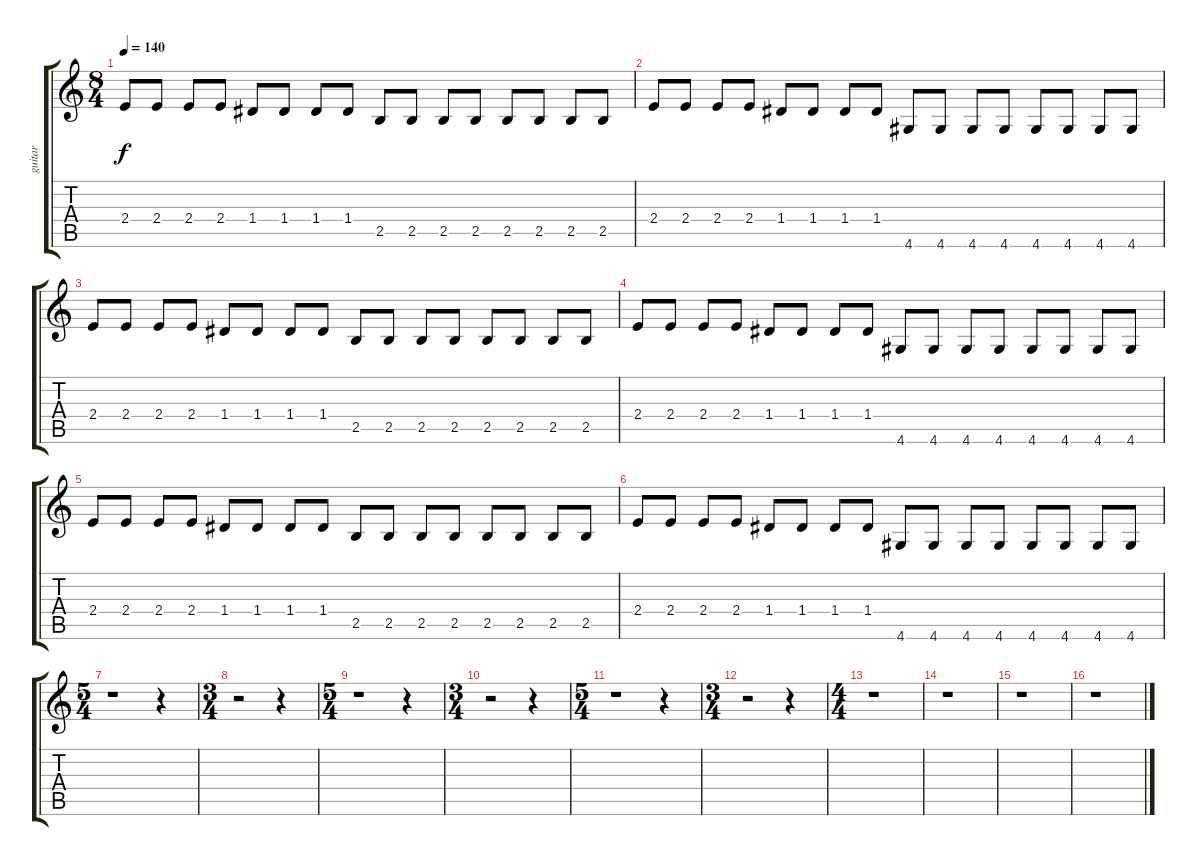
\track ("guitar" "guitar") {instrument overdrivenguitar}
\staff {score tabs}
\tuning (E4 B3 G3 D3 A2 E2) {hide}
\ts (8 4)
\tempo 140
\clef g2
\ks c
2.4.8{dy f} 2.4.8 2.4.8 2.4.8 1.4.8 1.4.8 1.4.8 1.4.8 2.5.8 2.5.8 2.5.8 2.5.8 2.5.8 2.5.8 2.5.8 2.5.8 |
2.4.8 2.4.8 2.4.8 2.4.8 1.4.8 1.4.8 1.4.8 1.4.8 4.6.8 4.6.8 4.6.8 4.6.8 4.6.8 4.6.8 4.6.8 4.6.8 |
2.4.8 2.4.8 2.4.8 2.4.8 1.4.8 1.4.8 1.4.8 1.4.8 2.5.8 2.5.8 2.5.8 2.5.8 2.5.8 2.5.8 2.5.8 2.5.8 |
2.4.8 2.4.8 2.4.8 2.4.8 1.4.8 1.4.8 1.4.8 1.4.8 4.6.8 4.6.8 4.6.8 4.6.8 4.6.8 4.6.8 4.6.8 4.6.8 |
2.4.8 2.4.8 2.4.8 2.4.8 1.4.8 1.4.8 1.4.8 1.4.8 2.5.8 2.5.8 2.5.8 2.5.8 2.5.8 2.5.8 2.5.8 2.5.8 |
2.4.8 2.4.8 2.4.8 2.4.8 1.4.8 1.4.8 1.4.8 1.4.8 4.6.8 4.6.8 4.6.8 4.6.8 4.6.8 4.6.8 4.6.8 4.6.8 |
\ts (5 4)
r.1 r.4 |
\ts (3 4)
r.2 r.4 |
\ts (5 4)
r.1 r.4 |
\ts (3 4)
r.2 r.4 |
\ts (5 4)
r.1 r.4 |
\ts (3 4)
r.2 r.4 |
\ts (4 4)
r.1 |
r.1 |
r.1 |
r.1
